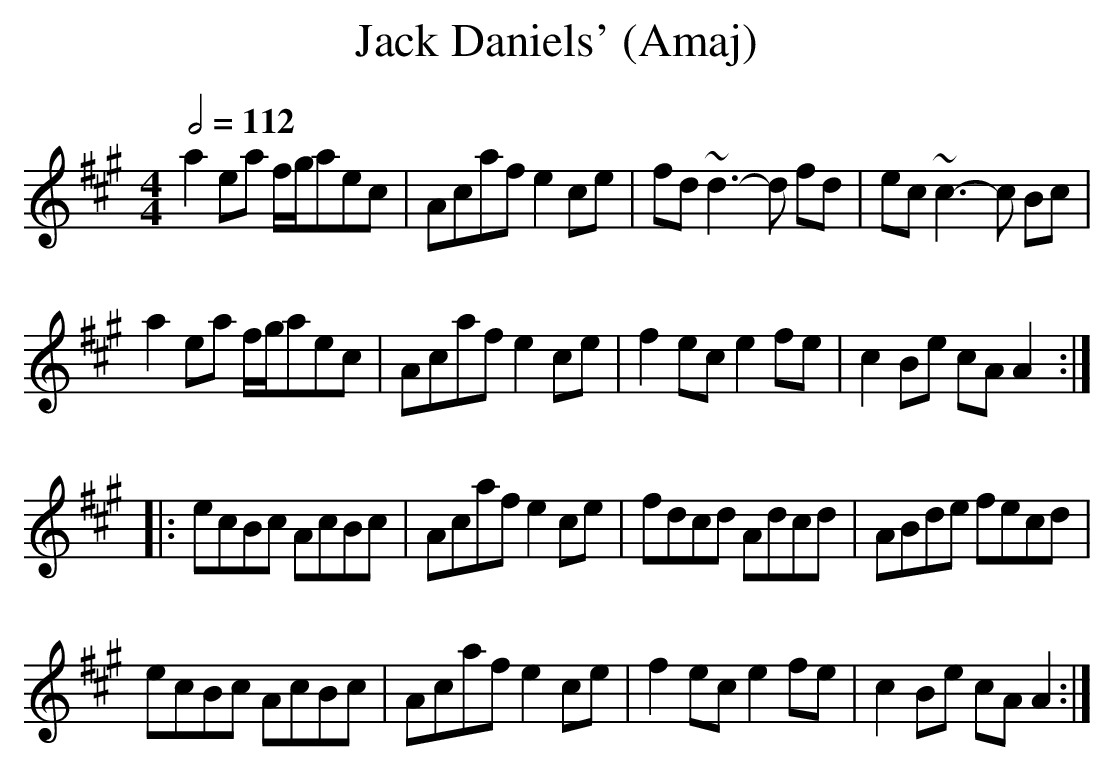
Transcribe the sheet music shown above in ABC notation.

X:1
T:Jack Daniels' (Amaj)
Q:1/2=112
M:4/4
L:1/8
K:Amaj
a2ea f/g/aec|Acaf e2ce|fd ~d3-d fd|ec ~c3-c Bc|
a2ea f/g/aec|Acaf e2ce|f2ec e2fe|c2Be cAA2:|
|:ecBc AcBc|Acaf e2ce|fdcd Adcd|ABde fecd|
ecBc AcBc|Acaf e2ce|f2ec e2fe|c2Be cAA2:|
